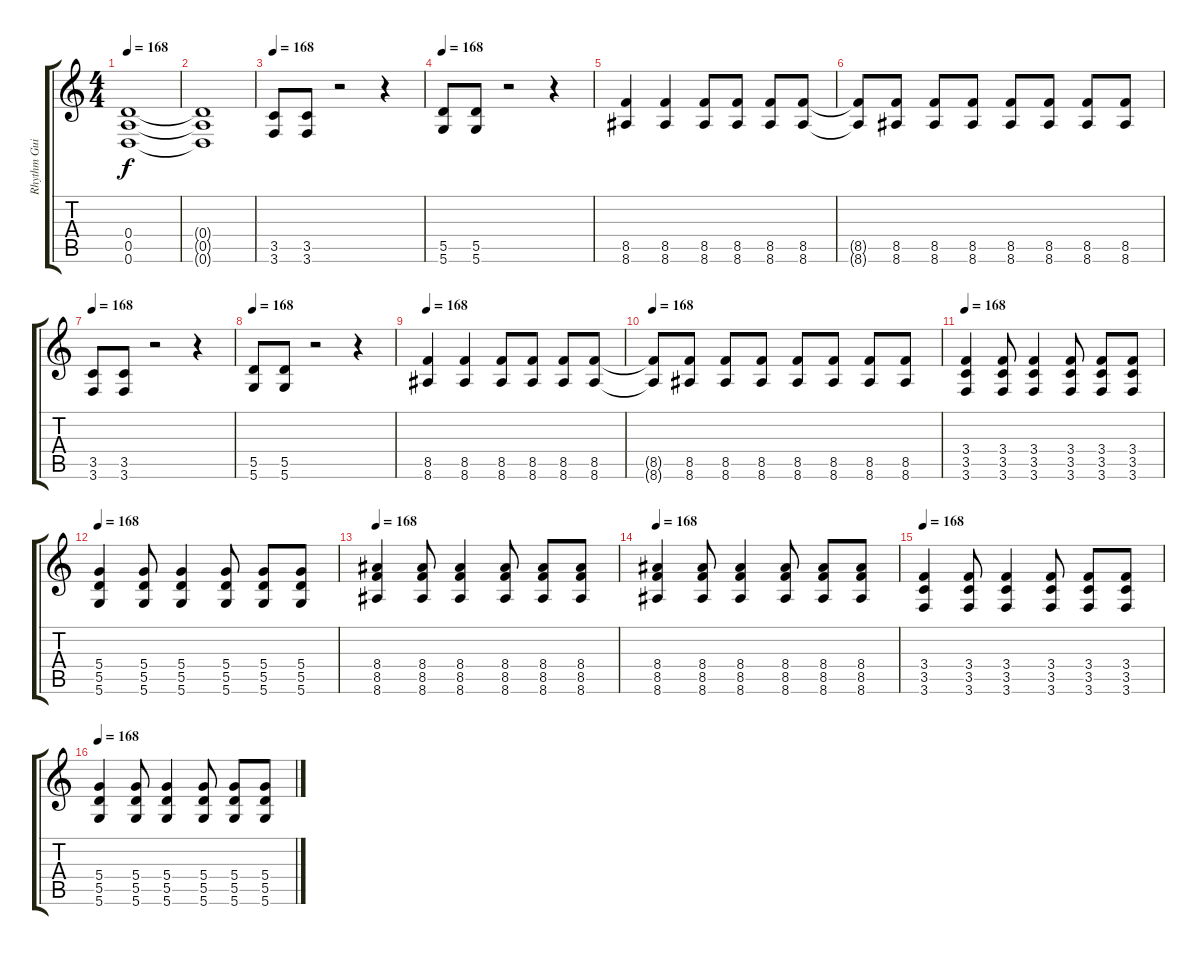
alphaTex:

\track ("Rhythm Guitar" "Rhythm Gui") {instrument distortionguitar}
\staff {score tabs}
\tuning (E4 B3 G3 D3 A2 D2) {hide}
\ts (4 4)
\tempo 168
\clef g2
\ks c
(0.4{t} 0.5{t} 0.6{t}).1{dy f} |
(0.4{t} 0.5{t} 0.6{t}).1 |
\tempo 166
\tempo 168
(3.5 3.6).8 (3.5 3.6).8 r.2 r.4 |
\tempo 168
(5.5 5.6).8 (5.5 5.6).8 r.2 r.4 |
(8.5 8.6).4 (8.5 8.6).4 (8.5 8.6).8 (8.5 8.6).8 (8.5 8.6).8 (8.5 8.6).8 |
(8.5{t} 8.6{t}).8 (8.5 8.6).8 (8.5 8.6).8 (8.5 8.6).8 (8.5 8.6).8 (8.5 8.6).8 (8.5 8.6).8 (8.5 8.6).8 |
\tempo 166
\tempo 168
(3.5 3.6).8 (3.5 3.6).8 r.2 r.4 |
\tempo 168
(5.5 5.6).8 (5.5 5.6).8 r.2 r.4 |
\tempo 168
(8.5 8.6).4 (8.5 8.6).4 (8.5 8.6).8 (8.5 8.6).8 (8.5 8.6).8 (8.5 8.6).8 |
\tempo 168
(8.5{t} 8.6{t}).8 (8.5 8.6).8 (8.5 8.6).8 (8.5 8.6).8 (8.5 8.6).8 (8.5 8.6).8 (8.5 8.6).8 (8.5 8.6).8 |
\tempo 164
\tempo 168
(3.4 3.5 3.6).4 (3.4 3.5 3.6).8 (3.4 3.5 3.6).4 (3.4 3.5 3.6).8 (3.4 3.5 3.6).8 (3.4 3.5 3.6).8 |
\tempo 168
(5.4 5.5 5.6).4 (5.4 5.5 5.6).8 (5.4 5.5 5.6).4 (5.4 5.5 5.6).8 (5.4 5.5 5.6).8 (5.4 5.5 5.6).8 |
\tempo 168
(8.4 8.5 8.6).4 (8.4 8.5 8.6).8 (8.4 8.5 8.6).4 (8.4 8.5 8.6).8 (8.4 8.5 8.6).8 (8.4 8.5 8.6).8 |
\tempo 168
(8.4 8.5 8.6).4 (8.4 8.5 8.6).8 (8.4 8.5 8.6).4 (8.4 8.5 8.6).8 (8.4 8.5 8.6).8 (8.4 8.5 8.6).8 |
\tempo 164
\tempo 168
(3.4 3.5 3.6).4 (3.4 3.5 3.6).8 (3.4 3.5 3.6).4 (3.4 3.5 3.6).8 (3.4 3.5 3.6).8 (3.4 3.5 3.6).8 |
\tempo 168
(5.4 5.5 5.6).4 (5.4 5.5 5.6).8 (5.4 5.5 5.6).4 (5.4 5.5 5.6).8 (5.4 5.5 5.6).8 (5.4 5.5 5.6).8
